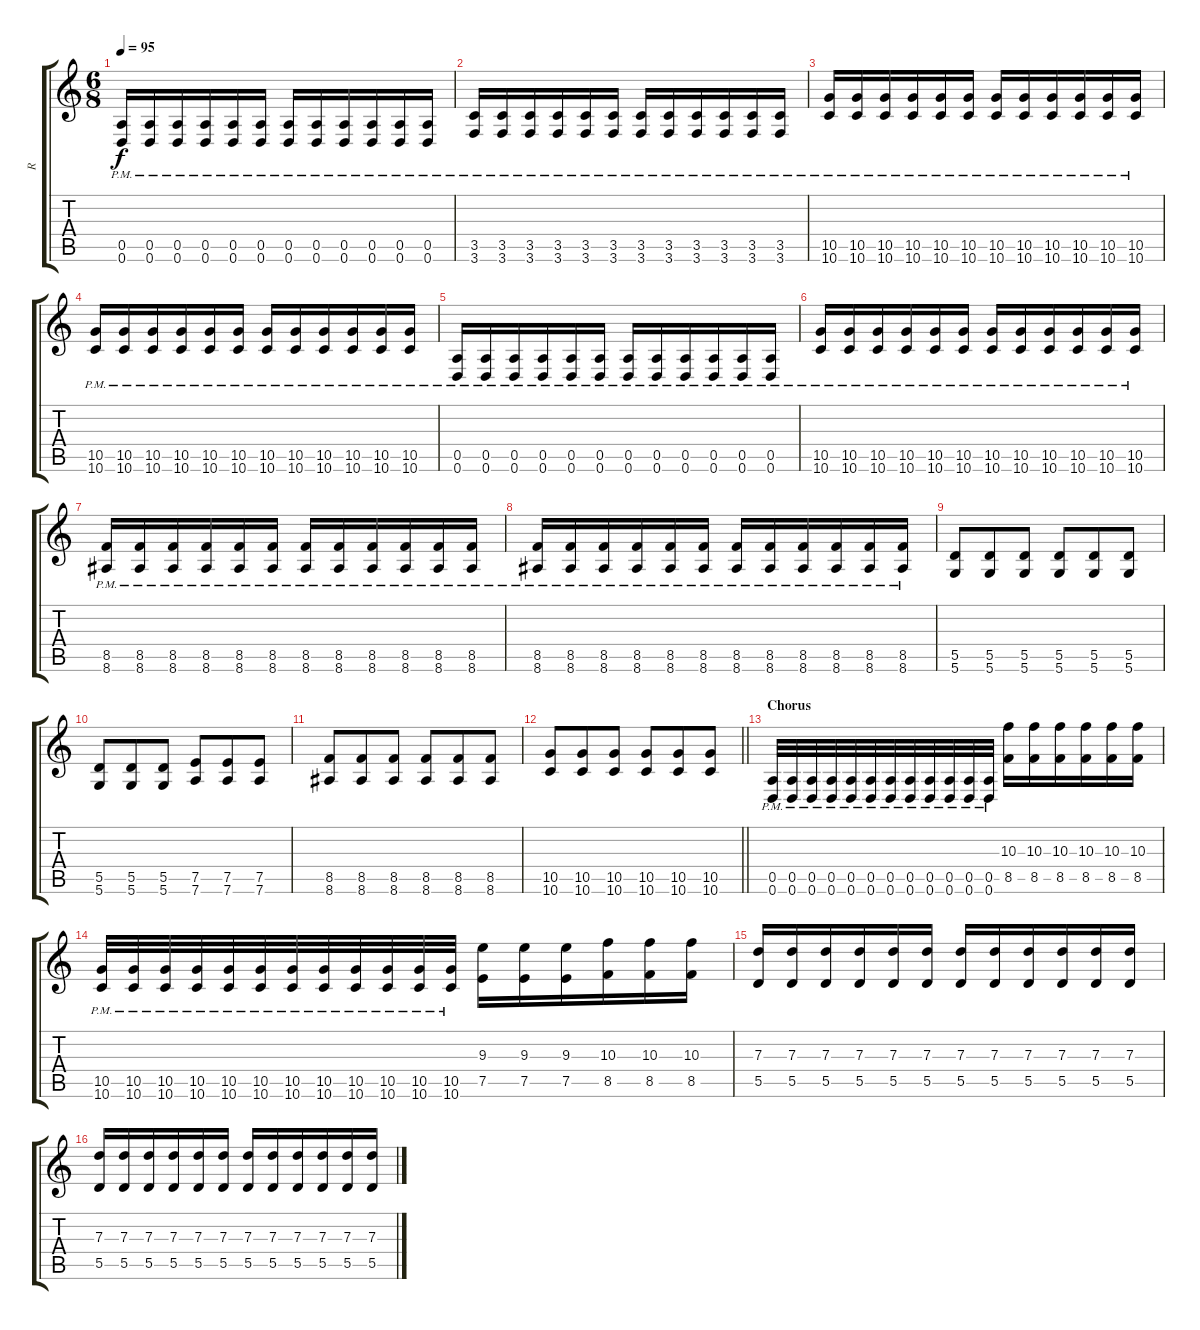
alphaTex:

\track ("R" "R") {instrument distortionguitar}
\staff {score tabs}
\tuning (E4 B3 G3 D3 A2 D2) {hide}
\ts (6 8)
\tempo 95
\clef g2
\ks c
(0.5{pm} 0.6{pm}).16{dy f} (0.5{pm} 0.6{pm}).16 (0.5{pm} 0.6{pm}).16 (0.5{pm} 0.6{pm}).16 (0.5{pm} 0.6{pm}).16 (0.5{pm} 0.6{pm}).16 (0.5{pm} 0.6{pm}).16 (0.5{pm} 0.6{pm}).16 (0.5{pm} 0.6{pm}).16 (0.5{pm} 0.6{pm}).16 (0.5{pm} 0.6{pm}).16 (0.5{pm} 0.6{pm}).16 |
(3.5{pm} 3.6{pm}).16 (3.5{pm} 3.6{pm}).16 (3.5{pm} 3.6{pm}).16 (3.5{pm} 3.6{pm}).16 (3.5{pm} 3.6{pm}).16 (3.5{pm} 3.6{pm}).16 (3.5{pm} 3.6{pm}).16 (3.5{pm} 3.6{pm}).16 (3.5{pm} 3.6{pm}).16 (3.5{pm} 3.6{pm}).16 (3.5{pm} 3.6{pm}).16 (3.5{pm} 3.6{pm}).16 |
(10.5{pm} 10.6{pm}).16 (10.5{pm} 10.6{pm}).16 (10.5{pm} 10.6{pm}).16 (10.5{pm} 10.6{pm}).16 (10.5{pm} 10.6{pm}).16 (10.5{pm} 10.6{pm}).16 (10.5{pm} 10.6{pm}).16 (10.5{pm} 10.6{pm}).16 (10.5{pm} 10.6{pm}).16 (10.5{pm} 10.6{pm}).16 (10.5{pm} 10.6{pm}).16 (10.5{pm} 10.6{pm}).16 |
(10.5{pm} 10.6{pm}).16 (10.5{pm} 10.6{pm}).16 (10.5{pm} 10.6{pm}).16 (10.5{pm} 10.6{pm}).16 (10.5{pm} 10.6{pm}).16 (10.5{pm} 10.6{pm}).16 (10.5{pm} 10.6{pm}).16 (10.5{pm} 10.6{pm}).16 (10.5{pm} 10.6{pm}).16 (10.5{pm} 10.6{pm}).16 (10.5{pm} 10.6{pm}).16 (10.5{pm} 10.6{pm}).16 |
(0.5{pm} 0.6{pm}).16 (0.5{pm} 0.6{pm}).16 (0.5{pm} 0.6{pm}).16 (0.5{pm} 0.6{pm}).16 (0.5{pm} 0.6{pm}).16 (0.5{pm} 0.6{pm}).16 (0.5{pm} 0.6{pm}).16 (0.5{pm} 0.6{pm}).16 (0.5{pm} 0.6{pm}).16 (0.5{pm} 0.6{pm}).16 (0.5{pm} 0.6{pm}).16 (0.5{pm} 0.6{pm}).16 |
(10.5{pm} 10.6{pm}).16 (10.5{pm} 10.6{pm}).16 (10.5{pm} 10.6{pm}).16 (10.5{pm} 10.6{pm}).16 (10.5{pm} 10.6{pm}).16 (10.5{pm} 10.6{pm}).16 (10.5{pm} 10.6{pm}).16 (10.5{pm} 10.6{pm}).16 (10.5{pm} 10.6{pm}).16 (10.5{pm} 10.6{pm}).16 (10.5{pm} 10.6{pm}).16 (10.5{pm} 10.6{pm}).16 |
(8.5{pm} 8.6{pm}).16 (8.5{pm} 8.6{pm}).16 (8.5{pm} 8.6{pm}).16 (8.5{pm} 8.6{pm}).16 (8.5{pm} 8.6{pm}).16 (8.5{pm} 8.6{pm}).16 (8.5{pm} 8.6{pm}).16 (8.5{pm} 8.6{pm}).16 (8.5{pm} 8.6{pm}).16 (8.5{pm} 8.6{pm}).16 (8.5{pm} 8.6{pm}).16 (8.5{pm} 8.6{pm}).16 |
(8.5{pm} 8.6{pm}).16 (8.5{pm} 8.6{pm}).16 (8.5{pm} 8.6{pm}).16 (8.5{pm} 8.6{pm}).16 (8.5{pm} 8.6{pm}).16 (8.5{pm} 8.6{pm}).16 (8.5{pm} 8.6{pm}).16 (8.5{pm} 8.6{pm}).16 (8.5{pm} 8.6{pm}).16 (8.5{pm} 8.6{pm}).16 (8.5{pm} 8.6{pm}).16 (8.5{pm} 8.6{pm}).16 |
(5.5 5.6).8 (5.5 5.6).8 (5.5 5.6).8 (5.5 5.6).8 (5.5 5.6).8 (5.5 5.6).8 |
(5.5 5.6).8 (5.5 5.6).8 (5.5 5.6).8 (7.5 7.6).8 (7.5 7.6).8 (7.5 7.6).8 |
(8.5 8.6).8 (8.5 8.6).8 (8.5 8.6).8 (8.5 8.6).8 (8.5 8.6).8 (8.5 8.6).8 |
\barLineRight lightlight
(10.5 10.6).8 (10.5 10.6).8 (10.5 10.6).8 (10.5 10.6).8 (10.5 10.6).8 (10.5 10.6).8 |
\section ("" "Chorus")
(0.5{pm} 0.6{pm}).32 (0.5{pm} 0.6{pm}).32 (0.5{pm} 0.6{pm}).32 (0.5{pm} 0.6{pm}).32 (0.5{pm} 0.6{pm}).32 (0.5{pm} 0.6{pm}).32 (0.5{pm} 0.6{pm}).32 (0.5{pm} 0.6{pm}).32 (0.5{pm} 0.6{pm}).32 (0.5{pm} 0.6{pm}).32 (0.5{pm} 0.6{pm}).32 (0.5{pm} 0.6{pm}).32 (10.3 8.5).16 (10.3 8.5).16 (10.3 8.5).16 (10.3 8.5).16 (10.3 8.5).16 (10.3 8.5).16 |
(10.5{pm} 10.6{pm}).32 (10.5{pm} 10.6{pm}).32 (10.5{pm} 10.6{pm}).32 (10.5{pm} 10.6{pm}).32 (10.5{pm} 10.6{pm}).32 (10.5{pm} 10.6{pm}).32 (10.5{pm} 10.6{pm}).32 (10.5{pm} 10.6{pm}).32 (10.5{pm} 10.6{pm}).32 (10.5{pm} 10.6{pm}).32 (10.5{pm} 10.6{pm}).32 (10.5{pm} 10.6{pm}).32 (9.3 7.5).16 (9.3 7.5).16 (9.3 7.5).16 (10.3 8.5).16 (10.3 8.5).16 (10.3 8.5).16 |
(7.3 5.5).16 (7.3 5.5).16 (7.3 5.5).16 (7.3 5.5).16 (7.3 5.5).16 (7.3 5.5).16 (7.3 5.5).16 (7.3 5.5).16 (7.3 5.5).16 (7.3 5.5).16 (7.3 5.5).16 (7.3 5.5).16 |
(7.3 5.5).16 (7.3 5.5).16 (7.3 5.5).16 (7.3 5.5).16 (7.3 5.5).16 (7.3 5.5).16 (7.3 5.5).16 (7.3 5.5).16 (7.3 5.5).16 (7.3 5.5).16 (7.3 5.5).16 (7.3 5.5).16
